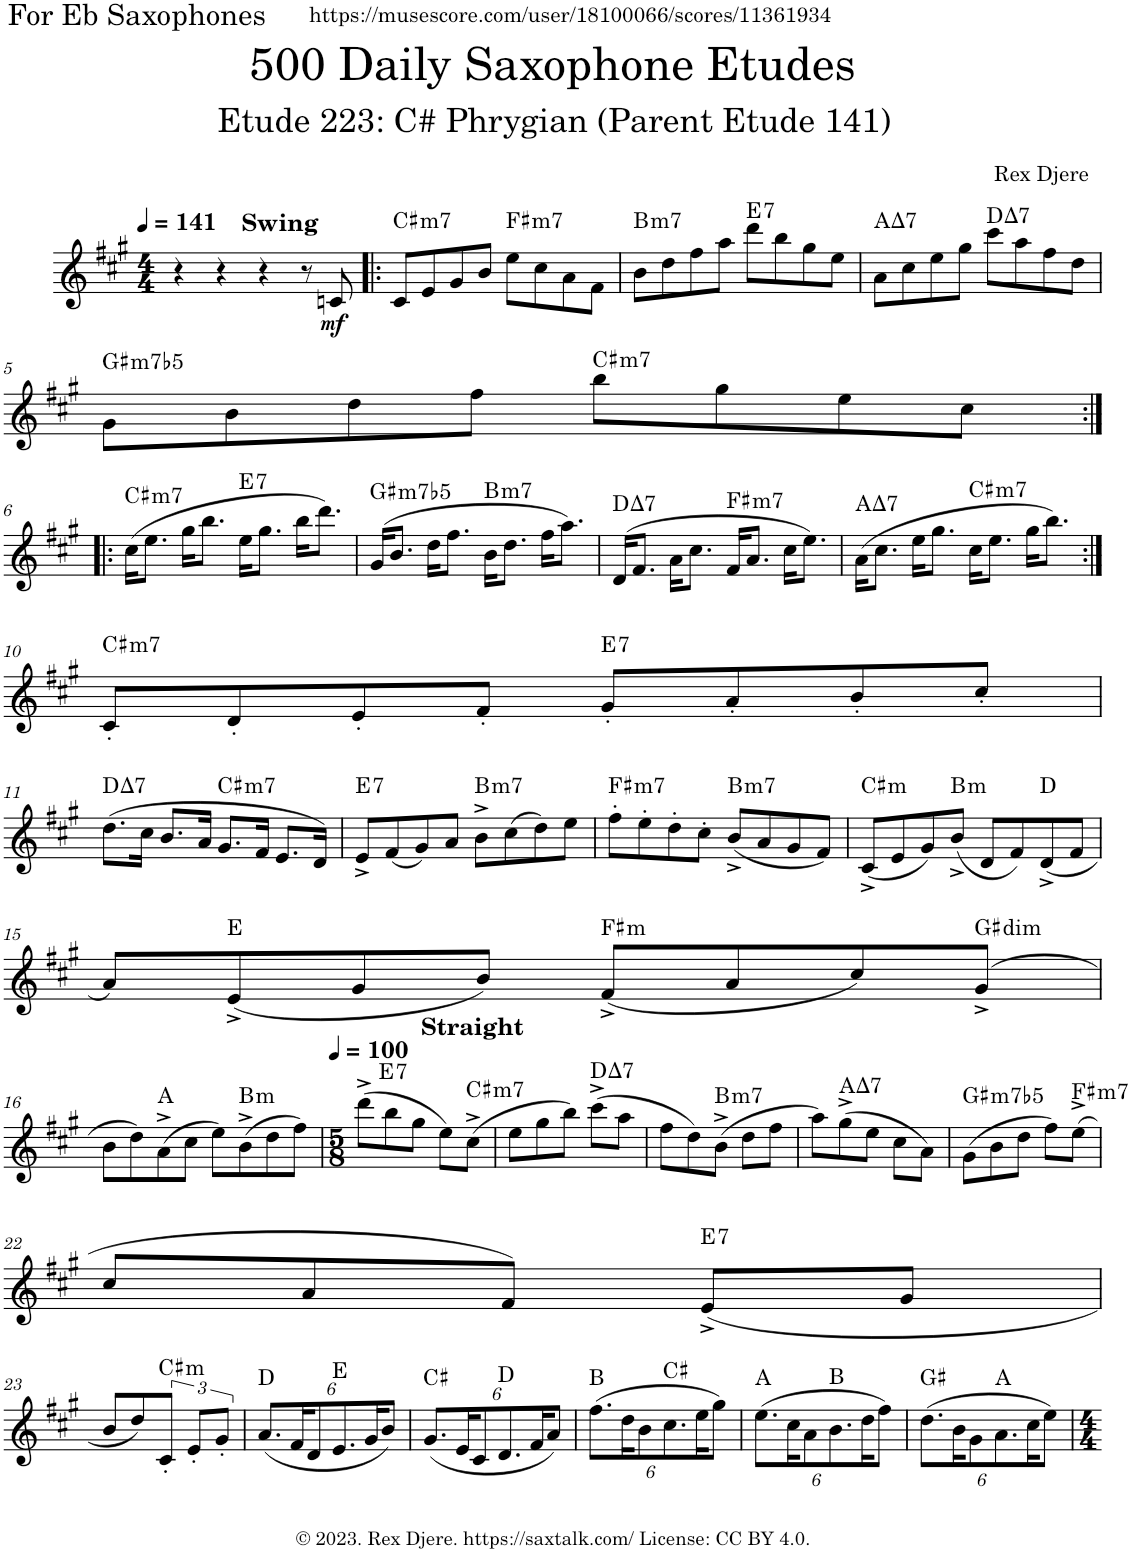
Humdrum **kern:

**kern	**dynam	**harte
*part1	*part1	*part1
*staff1	*staff1	*
*I"Alto Saxophone	*	*
*I'A. Sax.	*	*
*clefG2	*	*
*Trd5c9	*	*
*k[f#c#g#]	*	*
*M4/4	*	*
*MM141	*	*
=1	=1	=1
!LO:TX:a:B:t=Swing	!	!
4r	.	.
4r	.	.
4r	.	.
8r	.	.
!	!LO:DY:b	!
8cn/	mf	.
=2!|:	=2!|:	=2!|:
!	!	!LO:H:kt=m7
8c#/L	.	C#:min7
8e/	.	.
8g#/	.	.
8b/J	.	.
!	!	!LO:H:kt=m7
8ee\L	.	F#:min7
8cc#\	.	.
8a\	.	.
8f#\J	.	.
=3	=3	=3
!	!	!LO:H:kt=m7
8b\L	.	B:min7
8dd\	.	.
8ff#\	.	.
8aa\J	.	.
!	!	!LO:H:kt=7
8ddd\L	.	E:7
8bb\	.	.
8gg#\	.	.
8ee\J	.	.
=4	=4	=4
!	!	!LO:H:kt=7
8a\L	.	A:maj7
8cc#\	.	.
8ee\	.	.
8gg#\J	.	.
!	!	!LO:H:kt=7
8ccc#\L	.	D:maj7
8aa\	.	.
8ff#\	.	.
8dd\J	.	.
!!LO:LB:g=z
=5	=5	=5
!	!	!LO:H:kt=m7b5
8g#\L	.	G#:hdim7
8b\	.	.
8dd\	.	.
8ff#\J	.	.
!	!	!LO:H:kt=m7
8bb\L	.	C#:min7
8gg#\	.	.
8ee\	.	.
8cc#\J	.	.
!!LO:LB:g=z
=6:|!|:	=6:|!|:	=6:|!|:
!	!	!LO:H:kt=m7
(16cc#\KL	.	C#:min7
8.ee\J	.	.
16gg#\KL	.	.
8.bb\J	.	.
!	!	!LO:H:kt=7
16ee\KL	.	E:7
8.gg#\J	.	.
16bb\KL	.	.
8.ddd\J)	.	.
=7	=7	=7
!	!	!LO:H:kt=m7b5
(16g#/KL	.	G#:hdim7
8.b/J	.	.
16dd\KL	.	.
8.ff#\J	.	.
!	!	!LO:H:kt=m7
16b\KL	.	B:min7
8.dd\J	.	.
16ff#\KL	.	.
8.aa\J)	.	.
=8	=8	=8
!	!	!LO:H:kt=7
(16d/KL	.	D:maj7
8.f#/J	.	.
16a\KL	.	.
8.cc#\J	.	.
!	!	!LO:H:kt=m7
16f#/KL	.	F#:min7
8.a/J	.	.
16cc#\KL	.	.
8.ee\J)	.	.
=9	=9	=9
!	!	!LO:H:kt=7
(16a\KL	.	A:maj7
8.cc#\J	.	.
16ee\KL	.	.
8.gg#\J	.	.
!	!	!LO:H:kt=m7
16cc#\KL	.	C#:min7
8.ee\J	.	.
16gg#\KL	.	.
8.bb\J)	.	.
!!LO:LB:g=z
=10:|!	=10:|!	=10:|!
!	!	!LO:H:kt=m7
8c#'/L	.	C#:min7
8d'/	.	.
8e'/	.	.
8f#'/J	.	.
!	!	!LO:H:kt=7
8g#'/L	.	E:7
8a'/	.	.
8b'/	.	.
8cc#'/J	.	.
!!LO:LB:g=z
=11	=11	=11
!	!	!LO:H:kt=7
(8.dd\L	.	D:maj7
16cc#\Jk	.	.
8.b/L	.	.
16a/Jk	.	.
!	!	!LO:H:kt=m7
8.g#/L	.	C#:min7
16f#/Jk	.	.
8.e/L	.	.
16d/Jk)	.	.
=12	=12	=12
!	!	!LO:H:kt=7
8e^/L	.	E:7
(8f#/	.	.
8g#/)	.	.
8a/J	.	.
!	!	!LO:H:kt=m7
8b^\L	.	B:min7
(8cc#\	.	.
8dd\)	.	.
8ee\J	.	.
=13	=13	=13
!	!	!LO:H:kt=m7
8ff#'\L	.	F#:min7
8ee'\	.	.
8dd'\	.	.
8cc#'\J	.	.
!	!	!LO:H:kt=m7
(8b^/L	.	B:min7
8a/	.	.
8g#/	.	.
8f#/J)	.	.
=14	=14	=14
!	!	!LO:H:kt=m
(8c#^/L	.	C#:min
8e/	.	.
8g#/)	.	.
!	!	!LO:H:kt=m
(8b^/J	.	B:min
8d/L	.	.
8f#/)	.	.
(8d^/	.	D:maj
8f#/J	.	.
!!LO:LB:g=z
=15	=15	=15
8a/L)	.	.
(8e^/	.	E:maj
8g#/	.	.
8b/J)	.	.
!	!	!LO:H:kt=m
(8f#^/L	.	F#:min
8a/	.	.
8cc#/)	.	.
!	!	!LO:H:kt=dim
(8g#^/J	.	G#:dim
!!LO:LB:g=z
=16	=16	=16
8b\L	.	.
8dd\)	.	.
(8a^\	.	A:maj
8cc#\J	.	.
8ee\L)	.	.
!	!	!LO:H:kt=m
(8b^\	.	B:min
8dd\	.	.
8ff#\J)	.	.
=17	=17	=17
*M5/8	*	*
*MM100	*	*
!LO:TX:a:B:t=Straight	!	!LO:H:kt=7
(8ddd^\L	.	E:7
8bb\	.	.
8gg#\J	.	.
8ee\L)	.	.
!	!	!LO:H:kt=m7
(8cc#^\J	.	C#:min7
=18	=18	=18
8ee\L	.	.
8gg#\	.	.
8bb\J)	.	.
!	!	!LO:H:kt=7
(8ccc#^\L	.	D:maj7
8aa\J	.	.
=19	=19	=19
8ff#\L	.	.
8dd\)	.	.
!	!	!LO:H:kt=m7
(8b^\J	.	B:min7
8dd\L	.	.
8ff#\J	.	.
=20	=20	=20
8aa\L)	.	.
!	!	!LO:H:kt=7
(8gg#^\	.	A:maj7
8ee\J	.	.
8cc#\L	.	.
8a\J)	.	.
=21	=21	=21
!	!	!LO:H:kt=m7b5
(8g#\L	.	G#:hdim7
8b\	.	.
8dd\J	.	.
8ff#\L)	.	.
!	!	!LO:H:kt=m7
(8ee^\J	.	F#:min7
!!LO:LB:g=z
=22	=22	=22
8cc#/L	.	.
8a/	.	.
8f#/J)	.	.
!	!	!LO:H:kt=7
(8e^/L	.	E:7
8g#/J	.	.
!!LO:LB:g=z
=23	=23	=23
8b/L	.	.
8dd/)	.	.
!	!	!LO:H:kt=m
8c#'/J	.	C#:min
8e'/L	.	.
8g#'/J	.	.
=24	=24	=24
*Xbrackettup	*	*
(48%5.a/L	.	D:maj
96%5f#/K	.	.
48%5d/	.	.
48%5.e/	.	E:maj
96%5g#/K	.	.
48%5b/J)	.	.
=25	=25	=25
(48%5.g#/L	.	C#:maj
96%5e/K	.	.
48%5c#/	.	.
48%5.d/	.	D:maj
96%5f#/K	.	.
48%5a/J)	.	.
=26	=26	=26
(48%5.ff#\L	.	B:maj
96%5dd\K	.	.
48%5b\	.	.
48%5.cc#\	.	C#:maj
96%5ee\K	.	.
48%5gg#\J)	.	.
=27	=27	=27
(48%5.ee\L	.	A:maj
96%5cc#\K	.	.
48%5a\	.	.
48%5.b\	.	B:maj
96%5dd\K	.	.
48%5ff#\J)	.	.
=28	=28	=28
(48%5.dd\L	.	G#:maj
96%5b\K	.	.
48%5g#\	.	.
48%5.a\	.	A:maj
96%5cc#\K	.	.
48%5ee\J)	.	.
=	=	=
*-	*-	*-
